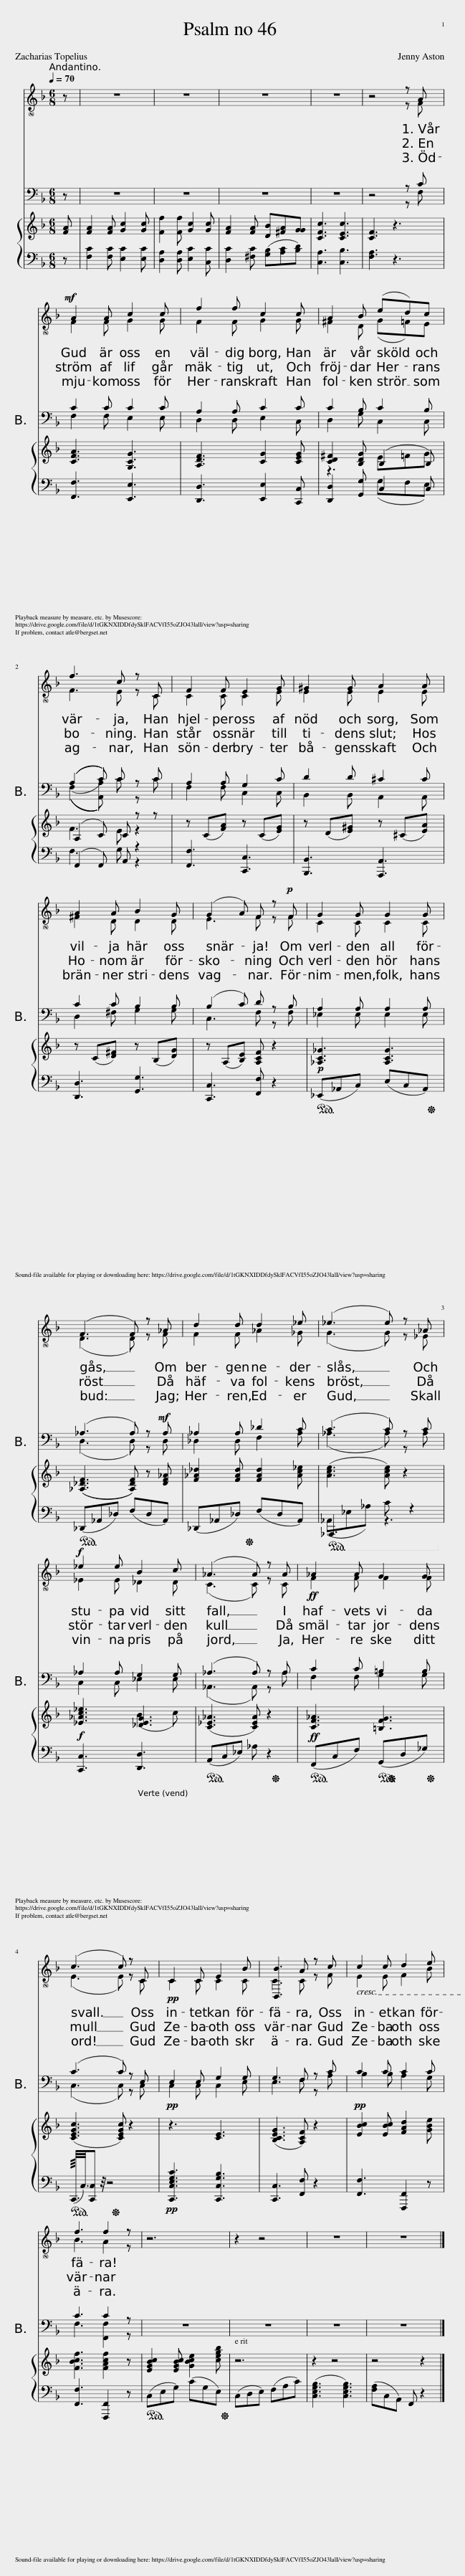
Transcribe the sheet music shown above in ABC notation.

X:1
%%score ( 1 2 ) ( 3 4 ) { ( 5 7 ) | ( 6 8 ) }
L:1/8
Q:1/4=92
M:6/8
I:linebreak $
K:F
V:1 treble
V:2 treble
V:3 bass
V:4 bass
V:5 treble
V:7 treble
V:6 bass
V:8 bass
V:1
 z | z6 | z6 | z6 | z6 | %5
 z4 z A |$!mf! A2 A c2 c | f2 f c2 c | A2 B (ed)c |$ f3 c z C | %10
 F2 F E2 G | ^G2 G A2 A |$ A2 A B2 G | (G2 A) F z!p! F | G2 G G2 G |$ %15
 (F3 F) z _A | d2 d d2 _e | (_e3 e) z _A |$!f! _e2 e B2 c | (_A3 A) z A | %20
!ff! _A2 A G2 G |$ (c3 c) z C |!pp! C2 C E2 B | [B,,B]3 A z c | c2 c d2 e |$ %25
 f3 f2 z | z6 | z2 z4 | z6 | z6 |] %30
V:2
 x | x6 | x6 | x6 | x6 | %5
 x4 z F |$ F2 F G2 G | F2 F G2 G | ^F2 D (G=F)E |$ F3 E z C | %10
 C2 C C2 E | E2 E E2 E |$ ^F2 D D2 D | E3 F z F | C2 C C2 C |$ %15
 (D3 D) z F | F2 F _A2 _G | (G3 G) z _E |$ _E2 E _D2 D | (C3 C) z C | %20
 F2 F F2 F |$ (E3 E) z C | C2 C C2 C | C3 C z F | E2 E F2 B |$ %25
 B3 A2 z | x6 | x6 | x6 | x6 |] %30
V:3
 z | z6 | z6 | z6 | z6 | %5
 z4 z C |$ C2 C C2 C | A,2 A, C2 C | C2 B, C2 B, |$ (((A,2 C))) C z C | %10
 A,2 A, G,2 C | D2 D ^C2 C |$ C2 C B,2 B, | (B,2 C) D z B, | A,2 A, A,2 A, |$ %15
 (_A,3 A,) z!mf! A, | _A,2 A, _D2 C | (C3 C) z C |$ _A,2 A, G,2 G, | (_A,3 A,) z A, | %20
 C2 C =B,2 B, |$ (C3 C) z E, |!pp! E,2 E, G,2 G, | G,3 F, z C |!pp! C2 C C2 C |$ %25
 C3 C2 z | z6 | z6 | z6 | z6 |] %30
V:4
 x | x6 | x6 | x6 | x6 | %5
 x4 z F, |$ F,2 F, E,2 E, | D,2 D, E,2 C, | D,2 G, C,2 C, |$ (((((F,2 [A,,A,]))))) C z C | %10
 F,2 F, C,2 C, | B,,2 B,, A,,2 A,, |$ D,2 ^F, G,2 G, | C,3 F, z F, | _E,2 E, E,2 E, |$ %15
 (D,3 D,) z D, | _D,2 D, F,2 _A, | (_A,3 A,) z A, |$ C,2 C, _E,2 E, | (_A,,3 A,,) z _A, | %20
 F,2 F, G,2 G, |$ (C,3 C,) z C, | C,2 C, C,2 E, | E,3 F, z A, | B,2 B, A,2 G, |$ %25
 F,3 [F,,F,]2 z | x6 | x6 | x6 | x6 |] %30
V:5
 [FA] | [FA]2 [FA] [Gc]2 [Gc] | [Ff]2 [Ff] [Gc]2 [Gc] | [FA]2 [FA] [DB][^FA][GG] | [CFc]3 [CEc]3 | %5
 [CF]3 z3 |$ [CFA]3 [G,CG]3 | [A,DF]3 [CG]2 [CEG] | [CD^F]2 [B,DG] (B,2 B,) |$ (A,2 C) C z z | %10
 z (C[FA]) z (C[EG]) | z (D[E^G]) z (^C[EA]) |$ z (C[D^F]) z (B,[DG]) | z (A,[B,E]) [A,CF] z2 |!p! [_A,C_G]3 [A,CG]3 |$ %15
 (([_A,_DF]3 [A,DF])) z [DF_A] | [F_A_d]2 [FAd] [FAd]2 [Ac_e] | ([Ace]3 [Ace]) z2 |$!f! [_E_Ac_e]3 [_DEG]3 | ([C_E_A]3 [CEA]) z2 | %20
 [CF_A]3 [=B,FG]3 |$ ([CEGc]3 [CEGc]) z2 | z3 [CE]3 | ([B,CEG]3 [A,CF]) z2 | [EBc]2 [EBc] [FAd]2 [GBe] |$ %25
 [FBcf]3 [FAcf]2 z | [EGBc]2 [EGBc] [GBce]2 [cegb] | z6 | z2 z4 | z4 z2 |] %30
V:6
 z | [F,C]2 [F,C] [E,C]2 [E,C] | [D,A,]2 [D,A,] [E,C]2 [C,C] | [D,C]2 [^F,C] ([G,B,][A,C][B,D]) | [C,A,]3 [C,B,]3 | %5
 [F,A,]3 z3 |$ [F,,F,]3 [E,,E,]3 | [D,,D,]3 [E,,E,]2 [C,,C,] | [D,,D,]2 [G,,G,] C,2 C, |$ (F,,2 F,,) A,, z2 | %10
 [F,,F,]3 [C,,C,]3 | [B,,,B,,]3 [A,,,A,,]3 |$ [D,,D,]3 [G,,G,]3 | [C,,C,]3 [F,,F,] z2 |!ped! (_E,,_A,,C,) (E,C,A,,)!ped-up! |$ %15
!ped! (_D,,_A,,_D,) (F,D,A,,)!ped-up! | (_D,,_A,,_D,) (F,D,A,,) |!ped! _A,,,3 z3!ped-up! |$ [C,,C,]3 [D,,D,]3 |!ped! (A,,C,_E,) _A, z2!ped-up! | %20
!ff!!ped! (F,,C,F,)!ped! (G,,D,_G,)!ped-up! |$!ped! (!///!C,,3/8C,3/8)[C,,C,] z/4 z4!ped-up! |!pp! [C,,C,E,G,C]3 [C,,C,G,B,]3 | [C,,C,]3 [F,,F,] z2 | [F,,F,]3 [F,,,F,,]2 z |$ %25
 [F,,F,]3 [F,,,F,,]2 z |!ped! (C,E,G,) (CG,E,)!ped-up! | (C,D,E,) (F,A,C) | ([C,E,G,B,]3 [C,E,G,B,]3) | ([F,A,]C,A,,) F,, z2 |] %30
V:7
 x | x6 | x6 | x6 | x6 | %5
 x6 |$ x6 | x6 | z3 E=FG |$ F3 E z2 | %10
 x6 | x6 |$ x6 | x6 | x6 |$ %15
 x6 | x6 | x6 |$ x3 (B2 c) | x6 | %20
 x6 |$ x6 | x6 | x6 | x6 |$ %25
 x6 | x6 | x6 | x6 | x6 |] %30
V:8
 x | x6 | x6 | x6 | x6 | %5
 x6 |$ x6 | x6 | x3 (G,F,E,) |$ F,3 G, z2 | %10
 x6 | x6 |$ x6 | x6 | x6 |$ %15
 x6 | x6 | (_A,,_E,_A,) C z2 |$ x6 | x6 | %20
 x6 |$ x6 | x6 | x6 | x6 |$ %25
 x6 | x6 | x6 | x6 | x6 |] %30
